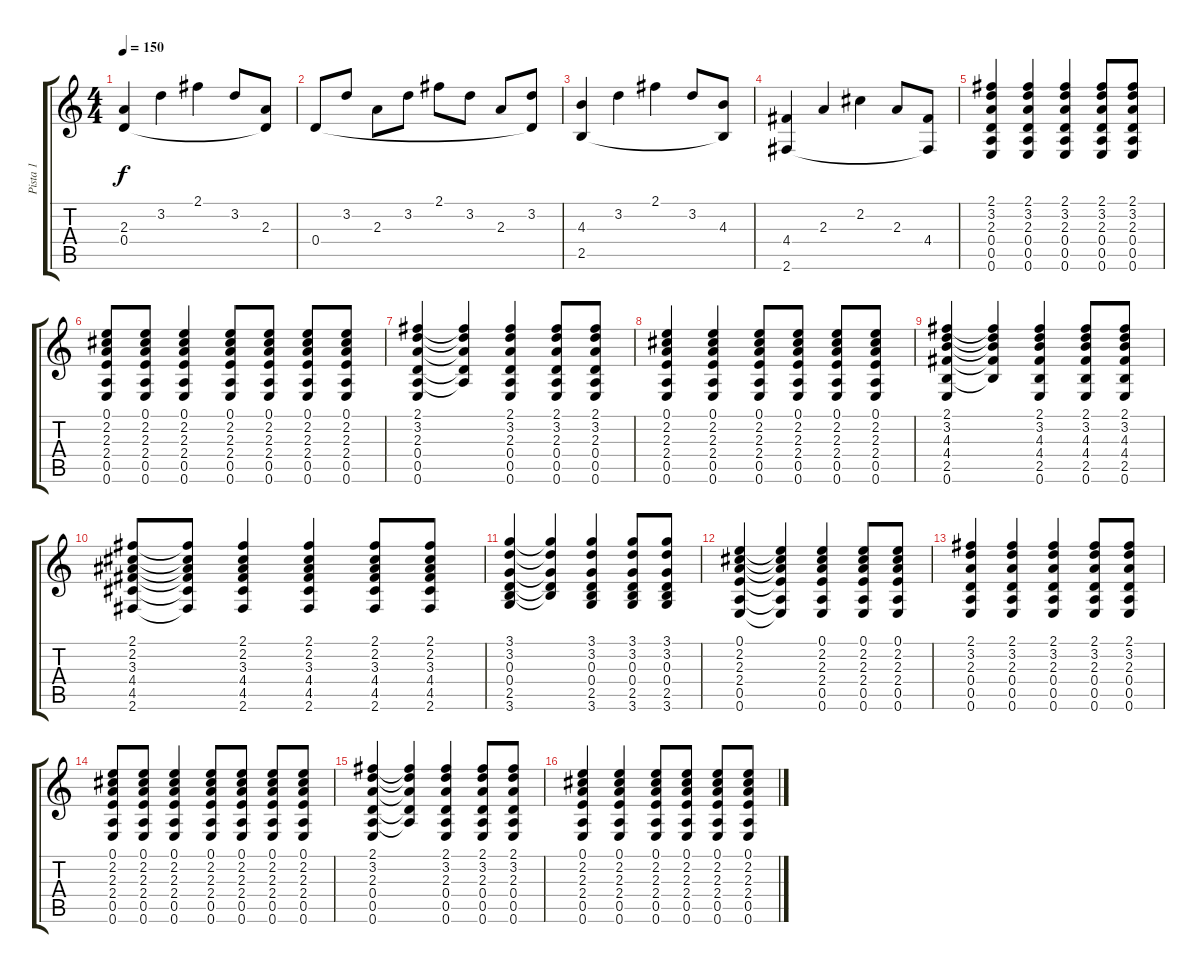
\track ("Pista 1" "Pista 1") {instrument acousticguitarsteel}
\staff {score tabs}
\tuning (E4 B3 G3 D3 A2 E2) {hide}
\ts (4 4)
\tempo 150
\clef g2
\ks c
(2.3 0.4).4{dy f} 3.2.4 2.1.4 3.2.8 (2.3 0.4{t}).8 |
0.4.8 3.2.8 2.3.8 3.2.8 2.1.8 3.2.8 2.3.8 (3.2 0.4{t}).8 |
(4.3 2.5).4 3.2.4 2.1.4 3.2.8 (4.3 2.5{t}).8 |
(4.4 2.6).4 2.3.4 2.2.4 2.3.8 (4.4 2.6{t}).8 |
(2.1 3.2 2.3 0.4 0.5 0.6).4 (2.1 3.2 2.3 0.4 0.5 0.6).4 (2.1 3.2 2.3 0.4 0.5 0.6).4 (2.1 3.2 2.3 0.4 0.5 0.6).8 (2.1 3.2 2.3 0.4 0.5 0.6).8 |
(0.1 2.2 2.3 2.4 0.5 0.6).8 (0.1 2.2 2.3 2.4 0.5 0.6).8 (0.1 2.2 2.3 2.4 0.5 0.6).4 (0.1 2.2 2.3 2.4 0.5 0.6).8 (0.1 2.2 2.3 2.4 0.5 0.6).8 (0.1 2.2 2.3 2.4 0.5 0.6).8 (0.1 2.2 2.3 2.4 0.5 0.6).8 |
(2.1 3.2 2.3 0.4 0.5 0.6).4 (2.1{t} 3.2{t} 2.3{t} 0.4{t} 0.5{t}).4 (2.1 3.2 2.3 0.4 0.5 0.6).4 (2.1 3.2 2.3 0.4 0.5 0.6).8 (2.1 3.2 2.3 0.4 0.5 0.6).8 |
(0.1 2.2 2.3 2.4 0.5 0.6).4 (0.1 2.2 2.3 2.4 0.5 0.6).4 (0.1 2.2 2.3 2.4 0.5 0.6).8 (0.1 2.2 2.3 2.4 0.5 0.6).8 (0.1 2.2 2.3 2.4 0.5 0.6).8 (0.1 2.2 2.3 2.4 0.5 0.6).8 |
(2.1 3.2 4.3 4.4 2.5 0.6).4 (2.1{t} 3.2{t} 4.3{t} 4.4{t} 2.5{t}).4 (2.1 3.2 4.3 4.4 2.5 0.6).4 (2.1 3.2 4.3 4.4 2.5 0.6).8 (2.1 3.2 4.3 4.4 2.5 0.6).8 |
(2.1 2.2 3.3 4.4 4.5 2.6).8 (2.1{t} 2.2{t} 3.3{t} 4.4{t} 4.5{t} 2.6{t}).8 (2.1 2.2 3.3 4.4 4.5 2.6).4 (2.1 2.2 3.3 4.4 4.5 2.6).4 (2.1 2.2 3.3 4.4 4.5 2.6).8 (2.1 2.2 3.3 4.4 4.5 2.6).8 |
(3.1 3.2 0.3 0.4 2.5 3.6).4 (3.1{t} 3.2{t} 0.3{t} 0.4{t} 2.5{t}).4 (3.1 3.2 0.3 0.4 2.5 3.6).4 (3.1 3.2 0.3 0.4 2.5 3.6).8 (3.1 3.2 0.3 0.4 2.5 3.6).8 |
(0.1 2.2 2.3 2.4 0.5 0.6).4 (0.1{t} 2.2{t} 2.3{t} 2.4{t} 0.5{t} 0.6{t}).4 (0.1 2.2 2.3 2.4 0.5 0.6).4 (0.1 2.2 2.3 2.4 0.5 0.6).8 (0.1 2.2 2.3 2.4 0.5 0.6).8 |
(2.1 3.2 2.3 0.4 0.5 0.6).4 (2.1 3.2 2.3 0.4 0.5 0.6).4 (2.1 3.2 2.3 0.4 0.5 0.6).4 (2.1 3.2 2.3 0.4 0.5 0.6).8 (2.1 3.2 2.3 0.4 0.5 0.6).8 |
(0.1 2.2 2.3 2.4 0.5 0.6).8 (0.1 2.2 2.3 2.4 0.5 0.6).8 (0.1 2.2 2.3 2.4 0.5 0.6).4 (0.1 2.2 2.3 2.4 0.5 0.6).8 (0.1 2.2 2.3 2.4 0.5 0.6).8 (0.1 2.2 2.3 2.4 0.5 0.6).8 (0.1 2.2 2.3 2.4 0.5 0.6).8 |
(2.1 3.2 2.3 0.4 0.5 0.6).4 (2.1{t} 3.2{t} 2.3{t} 0.4{t} 0.5{t}).4 (2.1 3.2 2.3 0.4 0.5 0.6).4 (2.1 3.2 2.3 0.4 0.5 0.6).8 (2.1 3.2 2.3 0.4 0.5 0.6).8 |
(0.1 2.2 2.3 2.4 0.5 0.6).4 (0.1 2.2 2.3 2.4 0.5 0.6).4 (0.1 2.2 2.3 2.4 0.5 0.6).8 (0.1 2.2 2.3 2.4 0.5 0.6).8 (0.1 2.2 2.3 2.4 0.5 0.6).8 (0.1 2.2 2.3 2.4 0.5 0.6).8
